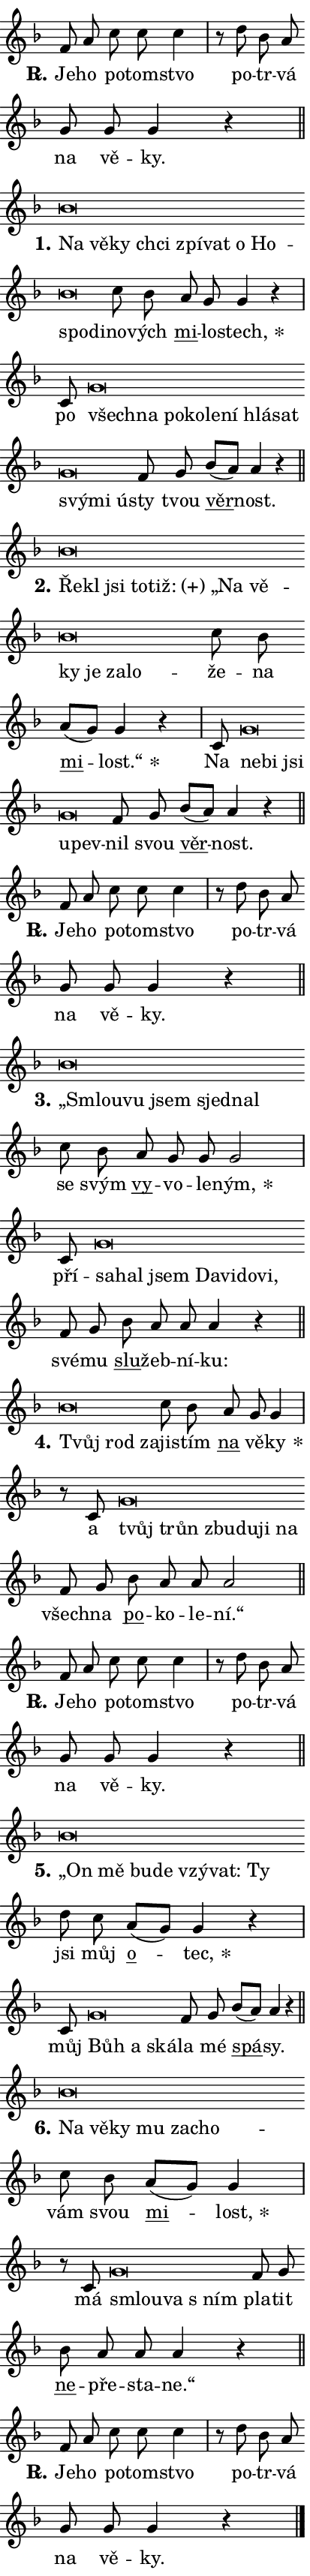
\version "2.24.0"
\header { tagline = "" }
\paper {
  indent = 0\cm
  top-margin = 0\cm
  right-margin = 0.13\cm % to fit lyric hyphens
  bottom-margin = 0\cm
  left-margin = 0\cm
  paper-width = 7\cm
  page-breaking = #ly:one-page-breaking
  system-system-spacing.basic-distance = #11
  score-system-spacing.basic-distance = #11
  ragged-last = ##f
}


%% Author: Thomas Morley
%% https://lists.gnu.org/archive/html/lilypond-user/2020-05/msg00002.html
#(define (line-position grob)
"Returns position of @var[grob} in current system:
   @code{'start}, if at first time-step
   @code{'end}, if at last time-step
   @code{'middle} otherwise
"
  (let* ((col (ly:item-get-column grob))
         (ln (ly:grob-object col 'left-neighbor))
         (rn (ly:grob-object col 'right-neighbor))
         (col-to-check-left (if (ly:grob? ln) ln col))
         (col-to-check-right (if (ly:grob? rn) rn col))
         (break-dir-left
           (and
             (ly:grob-property col-to-check-left 'non-musical #f)
             (ly:item-break-dir col-to-check-left)))
         (break-dir-right
           (and
             (ly:grob-property col-to-check-right 'non-musical #f)
             (ly:item-break-dir col-to-check-right))))
        (cond ((eqv? 1 break-dir-left) 'start)
              ((eqv? -1 break-dir-right) 'end)
              (else 'middle))))

#(define (tranparent-at-line-position vctor)
  (lambda (grob)
  "Relying on @code{line-position} select the relevant enry from @var{vctor}.
Used to determine transparency,"
    (case (line-position grob)
      ((end) (not (vector-ref vctor 0)))
      ((middle) (not (vector-ref vctor 1)))
      ((start) (not (vector-ref vctor 2))))))

noteHeadBreakVisibility =
#(define-music-function (break-visibility)(vector?)
"Makes @code{NoteHead}s transparent relying on @var{break-visibility}"
#{
  \override NoteHead.transparent =
    #(tranparent-at-line-position break-visibility)
#})

#(define delete-ledgers-for-transparent-note-heads
  (lambda (grob)
    "Reads whether a @code{NoteHead} is transparent.
If so this @code{NoteHead} is removed from @code{'note-heads} from
@var{grob}, which is supposed to be @code{LedgerLineSpanner}.
As a result ledgers are not printed for this @code{NoteHead}"
    (let* ((nhds-array (ly:grob-object grob 'note-heads))
           (nhds-list
             (if (ly:grob-array? nhds-array)
                 (ly:grob-array->list nhds-array)
                 '()))
           ;; Relies on the transparent-property being done before
           ;; Staff.LedgerLineSpanner.after-line-breaking is executed.
           ;; This is fragile ...
           (to-keep
             (remove
               (lambda (nhd)
                 (ly:grob-property nhd 'transparent #f))
               nhds-list)))
      ;; TODO find a better method to iterate over grob-arrays, similiar
      ;; to filter/remove etc for lists
      ;; For now rebuilt from scratch
      (set! (ly:grob-object grob 'note-heads)  '())
      (for-each
        (lambda (nhd)
          (ly:pointer-group-interface::add-grob grob 'note-heads nhd))
        to-keep))))

squashNotes = {
  \override NoteHead.X-extent = #'(-0.2 . 0.2)
  \override NoteHead.Y-extent = #'(-0.75 . 0)
  \override NoteHead.stencil =
    #(lambda (grob)
       (let ((pos (ly:grob-property grob 'staff-position)))
         (begin
           (if (< pos -7) (display "ERROR: Lower brevis then expected\n") (display "OK: Expected brevis position\n"))
           (if (<= pos -6) ly:text-interface::print ly:note-head::print))))
}
unSquashNotes = {
  \revert NoteHead.X-extent
  \revert NoteHead.Y-extent
  \revert NoteHead.stencil
}

hideNotes = \noteHeadBreakVisibility #begin-of-line-visible
unHideNotes = \noteHeadBreakVisibility #all-visible

% work-around for resetting accidentals
% https://lilypond.org/doc/v2.23/Documentation/notation/displaying-rhythms#unmetered-music
cadenzaMeasure = {
  \cadenzaOff
  \partial 1024 s1024
  \cadenzaOn
}

#(define-markup-command (accent layout props text) (markup?)
  "Underline accented syllable"
  (interpret-markup layout props
    #{\markup \override #'(offset . 4.3) \underline { #text }#}))

responsum = \markup \concat {
  "R" \hspace #-1.05 \path #0.1 #'((moveto 0 0.07) (lineto 0.9 0.8)) \hspace #0.05 "."
}

spaceSize = #0.6828661417322834 % exact space size for TeX Gyre Schola

\layout {
  \context {
    \Staff
    \remove "Time_signature_engraver"
    \override LedgerLineSpanner.after-line-breaking = #delete-ledgers-for-transparent-note-heads
  }
  \context {
    \Lyrics {
      \override LyricSpace.minimum-distance = \spaceSize
      \override LyricText.font-name = #"TeX Gyre Schola"
      \override LyricText.font-size = 1
      \override StanzaNumber.font-name = #"TeX Gyre Schola Bold"
      \override StanzaNumber.font-size = 1
    }
  }
  \context {
    \Score 
    \override NoteHead.text =
      #(lambda (grob) 
        (let ((pos (ly:grob-property grob 'staff-position)))
          #{\markup {
            \combine
              \halign #-0.55 \raise #(if (= pos -6) 0 0.5) \override #'(thickness . 2) \draw-line #'(3.2 . 0)
              \musicglyph "noteheads.sM1"
          }#}))
  }
}

% magnetic-lyrics.ily
%
%   written by
%     Jean Abou Samra <jean@abou-samra.fr>
%     Werner Lemberg <wl@gnu.org>
%
%   adapted by
%     Jiri Hon <jiri.hon@gmail.com>
%
% Version 2022-Apr-15

% https://www.mail-archive.com/lilypond-user@gnu.org/msg149350.html

#(define (Left_hyphen_pointer_engraver context)
   "Collect syllable-hyphen-syllable occurrences in lyrics and store
them in properties.  This engraver only looks to the left.  For
example, if the lyrics input is @code{foo -- bar}, it does the
following.

@itemize @bullet
@item
Set the @code{text} property of the @code{LyricHyphen} grob between
@q{foo} and @q{bar} to @code{foo}.

@item
Set the @code{left-hyphen} property of the @code{LyricText} grob with
text @q{foo} to the @code{LyricHyphen} grob between @q{foo} and
@q{bar}.
@end itemize

Use this auxiliary engraver in combination with the
@code{lyric-@/text::@/apply-@/magnetic-@/offset!} hook."
   (let ((hyphen #f)
         (text #f))
     (make-engraver
      (acknowledgers
       ((lyric-syllable-interface engraver grob source-engraver)
        (set! text grob)))
      (end-acknowledgers
       ((lyric-hyphen-interface engraver grob source-engraver)
        ;(when (not (grob::has-interface grob 'lyric-space-interface))
          (set! hyphen grob)));)
      ((stop-translation-timestep engraver)
       (when (and text hyphen)
         (ly:grob-set-object! text 'left-hyphen hyphen))
       (set! text #f)
       (set! hyphen #f)))))

#(define (lyric-text::apply-magnetic-offset! grob)
   "If the space between two syllables is less than the value in
property @code{LyricText@/.details@/.squash-threshold}, move the right
syllable to the left so that it gets concatenated with the left
syllable.

Use this function as a hook for
@code{LyricText@/.after-@/line-@/breaking} if the
@code{Left_@/hyphen_@/pointer_@/engraver} is active."
   (let ((hyphen (ly:grob-object grob 'left-hyphen #f)))
     (when hyphen
       (let ((left-text (ly:spanner-bound hyphen LEFT)))
         (when (grob::has-interface left-text 'lyric-syllable-interface)
           (let* ((common (ly:grob-common-refpoint grob left-text X))
                  (this-x-ext (ly:grob-extent grob common X))
                  (left-x-ext
                   (begin
                     ;; Trigger magnetism for left-text.
                     (ly:grob-property left-text 'after-line-breaking)
                     (ly:grob-extent left-text common X)))
                  ;; `delta` is the gap width between two syllables.
                  (delta (- (interval-start this-x-ext)
                            (interval-end left-x-ext)))
                  (details (ly:grob-property grob 'details))
                  (threshold (assoc-get 'squash-threshold details 0.2)))
             (when (< delta threshold)
               (let* (;; We have to manipulate the input text so that
                      ;; ligatures crossing syllable boundaries are not
                      ;; disabled.  For languages based on the Latin
                      ;; script this is essentially a beautification.
                      ;; However, for non-Western scripts it can be a
                      ;; necessity.
                      (lt (ly:grob-property left-text 'text))
                      (rt (ly:grob-property grob 'text))
                      (is-space (grob::has-interface hyphen 'lyric-space-interface))
                      (space (if is-space " " ""))
                      (extra-delta (if is-space spaceSize 0))
                      ;; Append new syllable.
                      (ltrt-space (if (and (string? lt) (string? rt))
                                (string-append lt space rt)
                                (make-concat-markup (list lt space rt))))
                      ;; Right-align `ltrt` to the right side.
                      (ltrt-space-markup (grob-interpret-markup
                               grob
                               (make-translate-markup
                                (cons (interval-length this-x-ext) 0)
                                (make-right-align-markup ltrt-space)))))
                 (begin
                   ;; Don't print `left-text`.
                   (ly:grob-set-property! left-text 'stencil #f)
                   ;; Set text and stencil (which holds all collected
                   ;; syllables so far) and shift it to the left.
                   (ly:grob-set-property! grob 'text ltrt-space)
                   (ly:grob-set-property! grob 'stencil ltrt-space-markup)
                   (ly:grob-translate-axis! grob (- (- delta extra-delta)) X))))))))))


#(define (lyric-hyphen::displace-bounds-first grob)
   ;; Make very sure this callback isn't triggered too early.
   (let ((left (ly:spanner-bound grob LEFT))
         (right (ly:spanner-bound grob RIGHT)))
     (ly:grob-property left 'after-line-breaking)
     (ly:grob-property right 'after-line-breaking)
     (ly:lyric-hyphen::print grob)))

squashThreshold = #0.4

\layout {
  \context {
    \Lyrics
    \consists #Left_hyphen_pointer_engraver
    \override LyricText.after-line-breaking =
      #lyric-text::apply-magnetic-offset!
    \override LyricHyphen.stencil = #lyric-hyphen::displace-bounds-first
    \override LyricText.details.squash-threshold = \squashThreshold
    \override LyricHyphen.minimum-distance = 0
    \override LyricHyphen.minimum-length = \squashThreshold
  }
}

squashText = \override LyricText.details.squash-threshold = 9999
unSquashText = \override LyricText.details.squash-threshold = \squashThreshold

leftText = \override LyricText.self-alignment-X = #LEFT
unLeftText = \revert LyricText.self-alignment-X

starOffset = #(lambda (grob) 
                (let ((x_offset (ly:self-alignment-interface::aligned-on-x-parent grob)))
                  (if (= x_offset 0) 0 (+ x_offset 1.2))))

star = #(define-music-function (syllable)(string?)
"Append star separator at the end of a syllable"
#{
  \once \override LyricText.X-offset = #starOffset
  \lyricmode { \markup {
    #syllable
    \override #'((font-name . "TeX Gyre Schola Bold")) \hspace #0.2 \lower #0.65 \larger "*"
  } }
#})

starAccent = #(define-music-function (syllable)(string?)
"Append star separator at the end of a syllable and make accent"
#{
  \once \override LyricText.X-offset = #starOffset
  \lyricmode { \markup {
    \accent #syllable
    \override #'((font-name . "TeX Gyre Schola Bold")) \hspace #0.2 \lower #0.65 \larger "*"
  } }
#})

breath = #(define-music-function (syllable)(string?)
"Append breathing indicator at the end of a syllable"
#{
  \lyricmode { \markup { #syllable "+" } }
#})

optionalBreath = #(define-music-function (syllable)(string?)
"Append optional breathing indicator at the end of a syllable"
#{
  \lyricmode { \markup { #syllable "(+)" } }
#})


\score {
    <<
        \new Voice = "melody" { \cadenzaOn \key f \major \relative { f'8 a c c c4 \cadenzaMeasure \bar "|" r8 d bes a \bar "" g g g4 r \cadenzaMeasure \bar "||" \break } }
        \new Lyrics \lyricsto "melody" { \lyricmode { \set stanza = \responsum
Je -- ho po -- tom -- stvo po -- tr -- vá na vě -- ky. } }
    >>
    \layout {}
}

\score {
    <<
        \new Voice = "melody" { \cadenzaOn \key f \major \relative { \squashNotes bes'\breve*1/16 \hideNotes \breve*1/16 \bar "" \breve*1/16 \bar "" \breve*1/16 \bar "" \breve*1/16 \bar "" \breve*1/16 \bar "" \breve*1/16 \bar "" \breve*1/16 \bar "" \breve*1/16 \breve*1/16 \bar "" \unHideNotes \unSquashNotes c8 bes \bar "" a g g4 r \cadenzaMeasure \bar "|" c,8 \squashNotes g'\breve*1/16 \hideNotes \breve*1/16 \bar "" \breve*1/16 \bar "" \breve*1/16 \bar "" \breve*1/16 \bar "" \breve*1/16 \bar "" \breve*1/16 \bar "" \breve*1/16 \bar "" \breve*1/16 \bar "" \breve*1/16 \breve*1/16 \bar "" \unHideNotes \unSquashNotes f8 g \bar "" bes[( a)] a4 r \cadenzaMeasure \bar "||" \break } }
        \new Lyrics \lyricsto "melody" { \lyricmode { \set stanza = "1."
\leftText Na \squashText vě -- ky chci zpí -- vat o Ho -- spo -- di -- \unLeftText \unSquashText no -- vých \markup \accent mi -- lo -- \star stech, po \leftText všech -- \squashText na po -- ko -- le -- ní hlá -- sat svý -- mi ú -- \unLeftText \unSquashText sty tvou \markup \accent věr -- nost. } }
    >>
    \layout {}
}

\score {
    <<
        \new Voice = "melody" { \cadenzaOn \key f \major \relative { \squashNotes bes'\breve*1/16 \hideNotes \breve*1/16 \bar "" \breve*1/16 \bar "" \breve*1/16 \bar "" \breve*1/16 \bar "" \breve*1/16 \bar "" \breve*1/16 \bar "" \breve*1/16 \bar "" \breve*1/16 \bar "" \breve*1/16 \breve*1/16 \bar "" \unHideNotes \unSquashNotes c8 bes \bar "" a[( g)] g4 r \cadenzaMeasure \bar "|" c,8 \squashNotes g'\breve*1/16 \hideNotes \breve*1/16 \bar "" \breve*1/16 \bar "" \breve*1/16 \breve*1/16 \bar "" \unHideNotes \unSquashNotes f8 g \bar "" bes[( a)] a4 r \cadenzaMeasure \bar "||" \break } }
        \new Lyrics \lyricsto "melody" { \lyricmode { \set stanza = "2."
\leftText Ře -- \squashText kl jsi to -- \optionalBreath tiž: „Na vě -- ky je za -- lo -- \unLeftText \unSquashText že -- na \markup \accent mi -- \star lost.“ Na \leftText ne -- \squashText bi jsi u -- pev -- \unLeftText \unSquashText nil svou \markup \accent věr -- nost. } }
    >>
    \layout {}
}

\score {
    <<
        \new Voice = "melody" { \cadenzaOn \key f \major \relative { f'8 a c c c4 \cadenzaMeasure \bar "|" r8 d bes a \bar "" g g g4 r \cadenzaMeasure \bar "||" \break } }
        \new Lyrics \lyricsto "melody" { \lyricmode { \set stanza = \responsum
Je -- ho po -- tom -- stvo po -- tr -- vá na vě -- ky. } }
    >>
    \layout {}
}

\score {
    <<
        \new Voice = "melody" { \cadenzaOn \key f \major \relative { \squashNotes bes'\breve*1/16 \hideNotes \breve*1/16 \bar "" \breve*1/16 \bar "" \breve*1/16 \breve*1/16 \bar "" \unHideNotes \unSquashNotes c8 bes \bar "" a g g g2 \cadenzaMeasure \bar "|" c,8 \squashNotes g'\breve*1/16 \hideNotes \breve*1/16 \bar "" \breve*1/16 \bar "" \breve*1/16 \bar "" \breve*1/16 \bar "" \breve*1/16 \breve*1/16 \bar "" \unHideNotes \unSquashNotes f8 g \bar "" bes a a a4 r \cadenzaMeasure \bar "||" \break } }
        \new Lyrics \lyricsto "melody" { \lyricmode { \set stanza = "3."
\leftText „Smlou -- \squashText vu jsem sjed -- nal \unLeftText \unSquashText se svým \markup \accent vy -- vo -- le -- \star ným, pří -- \leftText sa -- \squashText hal jsem Da -- vi -- do -- vi, \unLeftText \unSquashText své -- mu \markup \accent slu -- žeb -- ní -- ku: } }
    >>
    \layout {}
}

\score {
    <<
        \new Voice = "melody" { \cadenzaOn \key f \major \relative { \squashNotes bes'\breve*1/16 \hideNotes \breve*1/16 \breve*1/16 \bar "" \unHideNotes \unSquashNotes c8 bes \bar "" a g g4 \cadenzaMeasure \bar "|" r8 c,8 \squashNotes g'\breve*1/16 \hideNotes \breve*1/16 \bar "" \breve*1/16 \bar "" \breve*1/16 \bar "" \breve*1/16 \breve*1/16 \bar "" \unHideNotes \unSquashNotes f8 g \bar "" bes a a a2 \cadenzaMeasure \bar "||" \break } }
        \new Lyrics \lyricsto "melody" { \lyricmode { \set stanza = "4."
\leftText Tvůj \squashText rod za -- \unLeftText \unSquashText ji -- stím \markup \accent na vě -- \star ky a \leftText tvůj \squashText trůn zbu -- du -- ji na \unLeftText \unSquashText všech -- na \markup \accent po -- ko -- le -- ní.“ } }
    >>
    \layout {}
}

\score {
    <<
        \new Voice = "melody" { \cadenzaOn \key f \major \relative { f'8 a c c c4 \cadenzaMeasure \bar "|" r8 d bes a \bar "" g g g4 r \cadenzaMeasure \bar "||" \break } }
        \new Lyrics \lyricsto "melody" { \lyricmode { \set stanza = \responsum
Je -- ho po -- tom -- stvo po -- tr -- vá na vě -- ky. } }
    >>
    \layout {}
}

\score {
    <<
        \new Voice = "melody" { \cadenzaOn \key f \major \relative { \squashNotes bes'\breve*1/16 \hideNotes \breve*1/16 \bar "" \breve*1/16 \bar "" \breve*1/16 \bar "" \breve*1/16 \bar "" \breve*1/16 \breve*1/16 \bar "" \unHideNotes \unSquashNotes d8 c \bar "" a[( g)] g4 r \cadenzaMeasure \bar "|" c,8 \squashNotes g'\breve*1/16 \hideNotes \breve*1/16 \breve*1/16 \bar "" \unHideNotes \unSquashNotes f8 g \bar "" bes[( a)] a4 r \cadenzaMeasure \bar "||" \break } }
        \new Lyrics \lyricsto "melody" { \lyricmode { \set stanza = "5."
\leftText „On \squashText mě bu -- de vzý -- vat: Ty \unLeftText \unSquashText jsi můj \markup \accent o -- \star tec, můj \leftText Bůh \squashText a ská -- \unLeftText \unSquashText la mé \markup \accent spá -- sy. } }
    >>
    \layout {}
}

\score {
    <<
        \new Voice = "melody" { \cadenzaOn \key f \major \relative { \squashNotes bes'\breve*1/16 \hideNotes \breve*1/16 \bar "" \breve*1/16 \bar "" \breve*1/16 \bar "" \breve*1/16 \breve*1/16 \bar "" \unHideNotes \unSquashNotes c8 bes \bar "" a[( g)] g4 \cadenzaMeasure \bar "|" r8 c,8 \squashNotes g'\breve*1/16 \hideNotes \breve*1/16 \breve*1/16 \bar "" \unHideNotes \unSquashNotes f8 g \bar "" bes a a a4 r \cadenzaMeasure \bar "||" \break } }
        \new Lyrics \lyricsto "melody" { \lyricmode { \set stanza = "6."
\leftText Na \squashText vě -- ky mu za -- cho -- \unLeftText \unSquashText vám svou \markup \accent mi -- \star lost, má \leftText smlou -- \squashText va "s ním" \unLeftText \unSquashText pla -- tit \markup \accent ne -- pře -- sta -- ne.“ } }
    >>
    \layout {}
}

\score {
    <<
        \new Voice = "melody" { \cadenzaOn \key f \major \relative { f'8 a c c c4 \cadenzaMeasure \bar "|" r8 d bes a \bar "" g g g4 r \cadenzaMeasure \bar "||" \break } \bar "|." }
        \new Lyrics \lyricsto "melody" { \lyricmode { \set stanza = \responsum
Je -- ho po -- tom -- stvo po -- tr -- vá na vě -- ky. } }
    >>
    \layout {}
}
